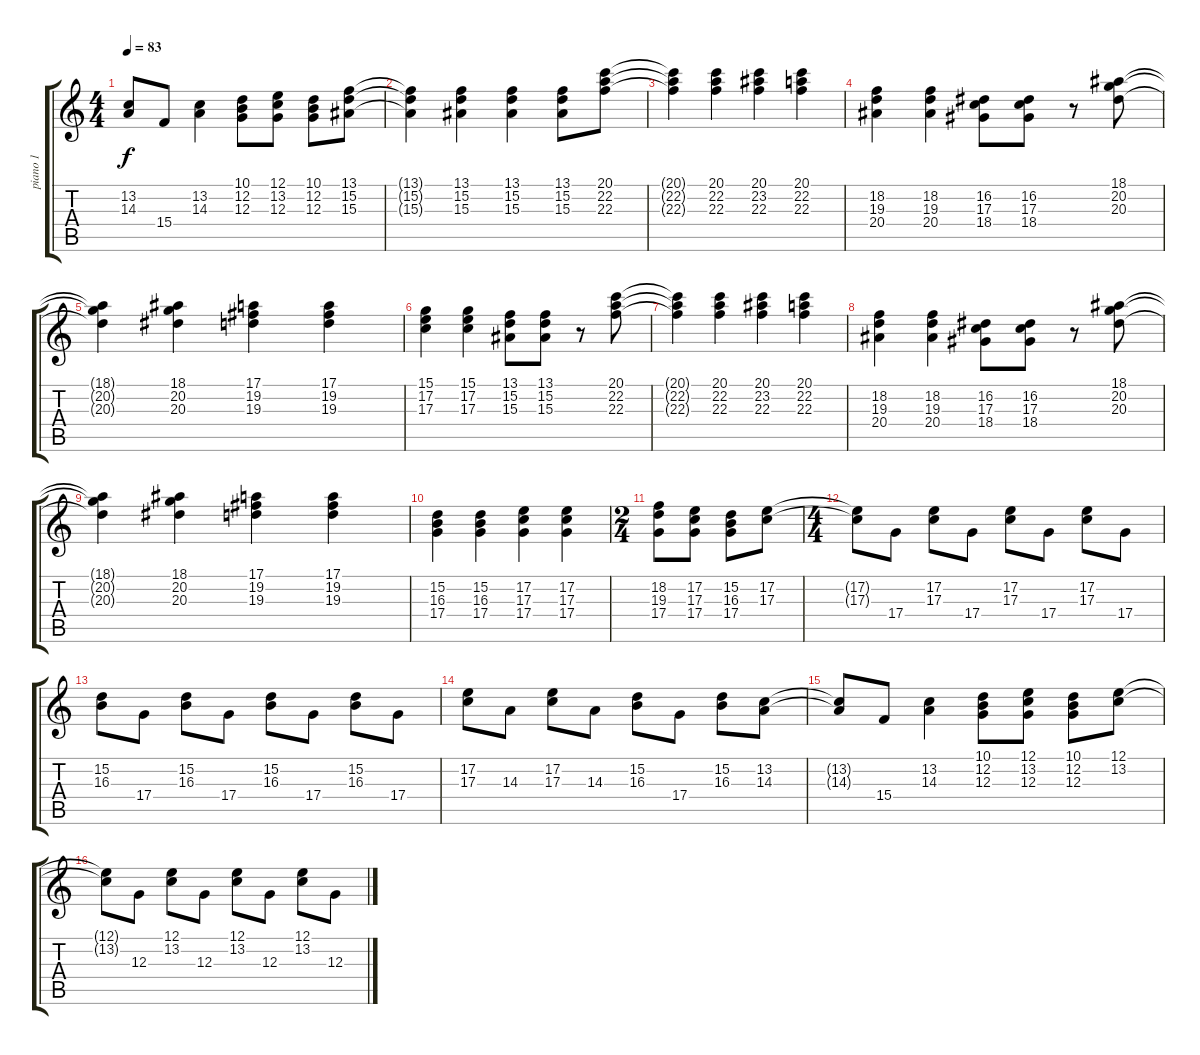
\track ("piano 1" "piano 1") {instrument acousticgrandpiano}
\staff {score tabs}
\tuning (E4 B3 G3 D3 A2 E2) {hide}
\ts (4 4)
\tempo 83
\clef g2
\ks c
(13.2{t} 14.3{t}).8{dy f} 15.4.8 (13.2 14.3).4 (10.1 12.2 12.3).8 (12.1 13.2 12.3).8 (10.1 12.2 12.3).8 (13.1 15.2 15.3).8 |
(13.1{t} 15.2{t} 15.3{t}).4 (13.1 15.2 15.3).4 (13.1 15.2 15.3).4 (13.1 15.2 15.3).8 (20.1 22.2 22.3).8 |
(20.1{t} 22.2{t} 22.3{t}).4 (20.1 22.2 22.3).4 (20.1 23.2 22.3).4 (20.1 22.2 22.3).4 |
(18.2 19.3 20.4).4 (18.2 19.3 20.4).4 (16.2 17.3 18.4).8 (16.2 17.3 18.4).8 r.8 (18.1 20.2 20.3).8 |
(18.1{t} 20.2{t} 20.3{t}).4 (18.1 20.2 20.3).4 (17.1 19.2 19.3).4 (17.1 19.2 19.3).4 |
(15.1 17.2 17.3).4 (15.1 17.2 17.3).4 (13.1 15.2 15.3).8 (13.1 15.2 15.3).8 r.8 (20.1 22.2 22.3).8 |
(20.1{t} 22.2{t} 22.3{t}).4 (20.1 22.2 22.3).4 (20.1 23.2 22.3).4 (20.1 22.2 22.3).4 |
(18.2 19.3 20.4).4 (18.2 19.3 20.4).4 (16.2 17.3 18.4).8 (16.2 17.3 18.4).8 r.8 (18.1 20.2 20.3).8 |
(18.1{t} 20.2{t} 20.3{t}).4 (18.1 20.2 20.3).4 (17.1 19.2 19.3).4 (17.1 19.2 19.3).4 |
(15.2 16.3 17.4).4 (15.2 16.3 17.4).4 (17.2 17.3 17.4).4 (17.2 17.3 17.4).4 |
\ts (2 4)
(18.2 19.3 17.4).8 (17.2 17.3 17.4).8 (15.2 16.3 17.4).8 (17.2 17.3).8 |
\ts (4 4)
(17.2{t} 17.3{t}).8 17.4.8 (17.2 17.3).8 17.4.8 (17.2 17.3).8 17.4.8 (17.2 17.3).8 17.4.8 |
(15.2 16.3).8 17.4.8 (15.2 16.3).8 17.4.8 (15.2 16.3).8 17.4.8 (15.2 16.3).8 17.4.8 |
(17.2 17.3).8 14.3.8 (17.2 17.3).8 14.3.8 (15.2 16.3).8 17.4.8 (15.2 16.3).8 (13.2 14.3).8 |
(13.2{t} 14.3{t}).8 15.4.8 (13.2 14.3).4 (10.1 12.2 12.3).8 (12.1 13.2 12.3).8 (10.1 12.2 12.3).8 (12.1 13.2).8 |
(12.1{t} 13.2{t}).8 12.3.8 (12.1 13.2).8 12.3.8 (12.1 13.2).8 12.3.8 (12.1 13.2).8 12.3.8
